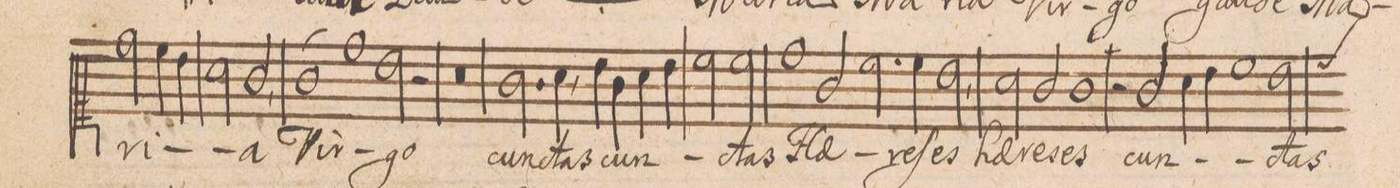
**kern	**text
*I"CANTVS.	*
*clefC1	*
*k[]	*
*met(c|)	*
*M2/1	*
2dd\	-ri-
4cc\	.
4b\	.
=11-	=11-
2a\	.
2g,</	-a
(1g\	Vir-
=12-	=12-
1dd\)	.
2b\	-go
2r	.
=13-	=13-
0r	.
=14-	=14-
2.g\	cun-
4a,<\	-ctas
4b\	cun-
4g\	.
4a\	.
4b\	.
=15-	=15-
2cc\	.
2cc\	-ctas
1dd\	Hae-
=16-	=16-
2g/	.
2.cc\	.
4cc\	-re-
2b,<\	-ſes
=17-	=17-
2a\	hae-
2g/	-re-
1g\	-ses
=18-	=18-
2r	.
2g/	cun-
4a\	.
4b\	.
1cc\	.
=19-	=19-
*custos:cc	*
2b\	-ctas
*-	*-
